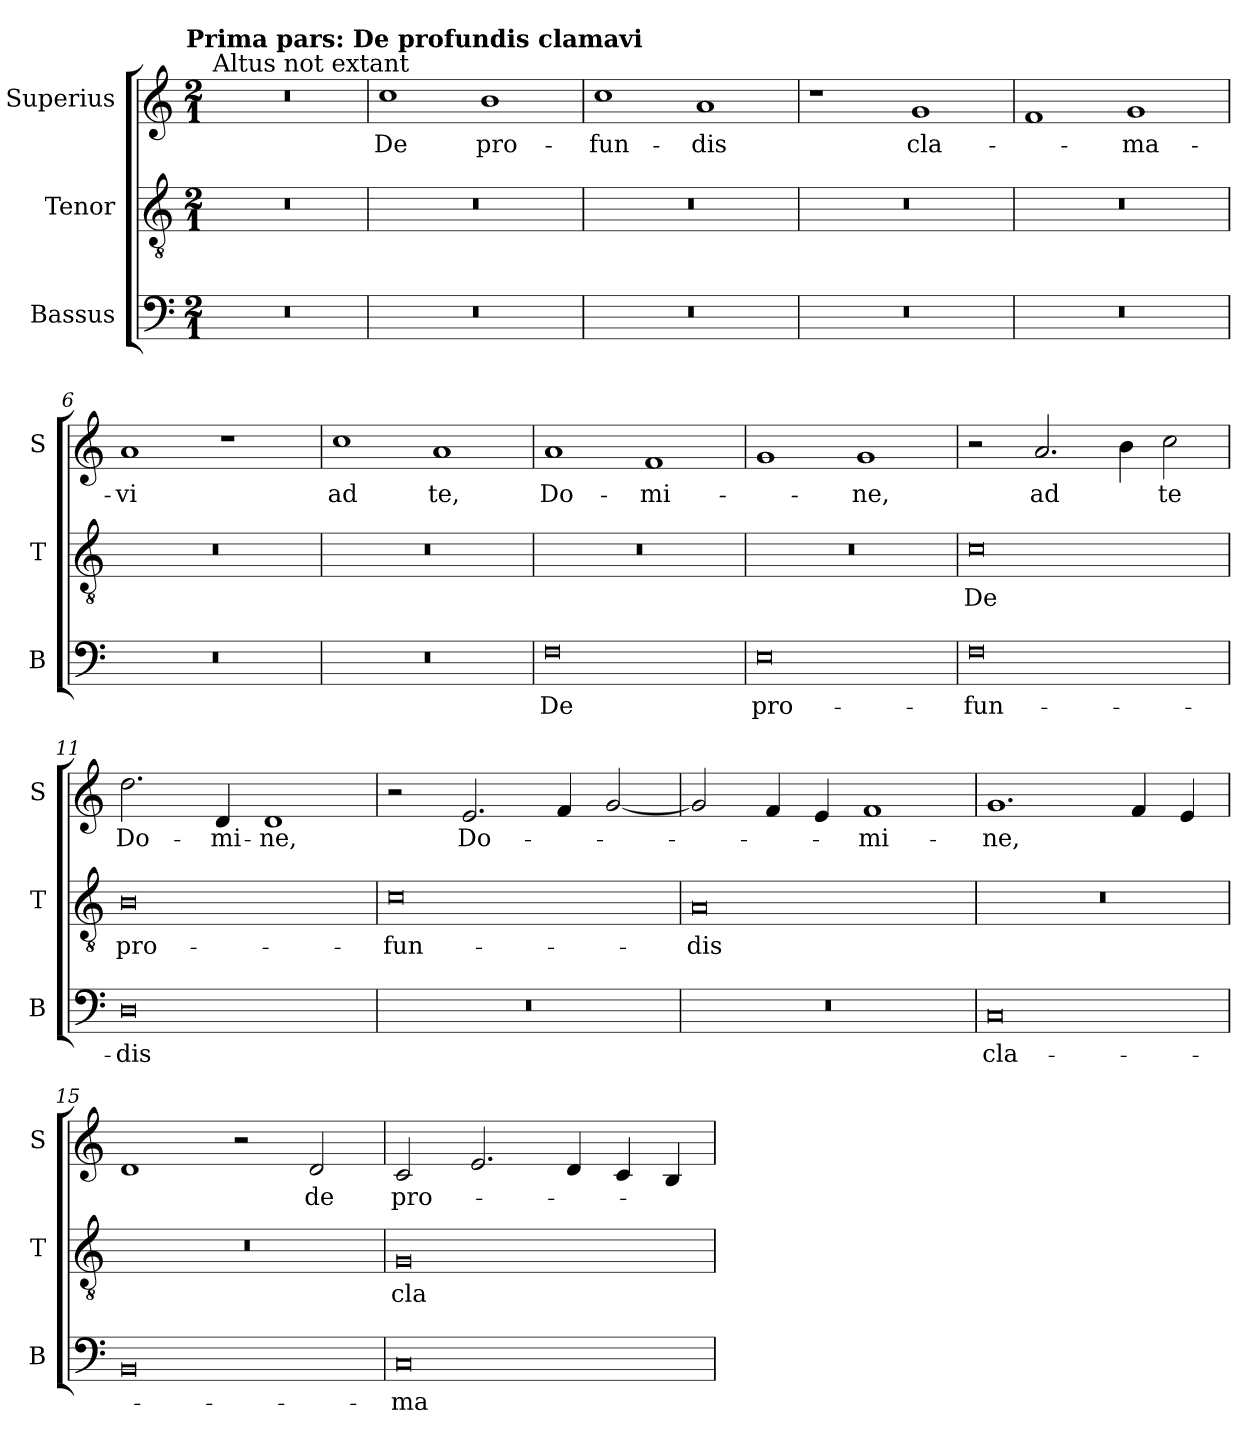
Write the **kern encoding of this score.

**kern	**text	**kern	**text	**kern	**text
*part3	*part3	*part2	*part2	*part1	*part1
*staff3	*staff3	*staff2	*staff2	*staff1	*staff1
*I"Bassus	*	*I"Tenor	*	*I"Superius	*
*I'B	*	*I'T	*	*I'S	*
*clefF4	*	*clefGv2	*	*clefG2	*
*k[]	*	*k[]	*	*k[]	*
!!LO:TX:omd:t=Prima pars&colon; De profundis clamavi
*M2/1	*	*M2/1	*	*M2/1	*
=1	=1	=1	=1	=1	=1
!	!	!	!	!LO:TX:a:t=Altus not extant	!
0r	.	0r	.	0r	.
=2	=2	=2	=2	=2	=2
0r	.	0r	.	1cc	De
.	.	.	.	1b	pro-
=3	=3	=3	=3	=3	=3
0r	.	0r	.	1cc	-fun-
.	.	.	.	1a	-dis
=4	=4	=4	=4	=4	=4
0r	.	0r	.	1r	.
.	.	.	.	1g	cla-
=5	=5	=5	=5	=5	=5
0r	.	0r	.	1f	.
.	.	.	.	1g	-ma-
=6	=6	=6	=6	=6	=6
0r	.	0r	.	1a	-vi
.	.	.	.	1r	.
=7	=7	=7	=7	=7	=7
0r	.	0r	.	1cc	ad
.	.	.	.	1a	te,
=8	=8	=8	=8	=8	=8
0F	De	0r	.	1a	Do-
.	.	.	.	1f	-mi-
=9	=9	=9	=9	=9	=9
0E	pro-	0r	.	1g	.
.	.	.	.	1g	-ne,
=10	=10	=10	=10	=10	=10
0F	-fun-	0c	De	2r	.
.	.	.	.	2.a	ad
.	.	.	.	4b	.
.	.	.	.	2cc	te
=11	=11	=11	=11	=11	=11
0D	-dis	0B	pro-	2.dd	Do-
.	.	.	.	4d	-mi-
.	.	.	.	1d	-ne,
=12	=12	=12	=12	=12	=12
0r	.	0c	-fun-	2r	.
.	.	.	.	2.e	Do-
.	.	.	.	4f	.
.	.	.	.	[2g	.
=13	=13	=13	=13	=13	=13
0r	.	0A	-dis	2g]	.
.	.	.	.	4f	.
.	.	.	.	4e	.
.	.	.	.	1f	-mi-
=14	=14	=14	=14	=14	=14
0C	cla-	0r	.	1.g	-ne,
.	.	.	.	4f	.
.	.	.	.	4e	.
=15	=15	=15	=15	=15	=15
0BB	.	0r	.	1d	.
.	.	.	.	2r	.
.	.	.	.	2d	de
=16	=16	=16	=16	=16	=16
0C	-ma-	0G	cla-	2c	pro-
.	.	.	.	2.e	.
.	.	.	.	4d	.
.	.	.	.	4c	.
.	.	.	.	4B	.
=	=	=	=	=	=
*-	*-	*-	*-	*-	*-
